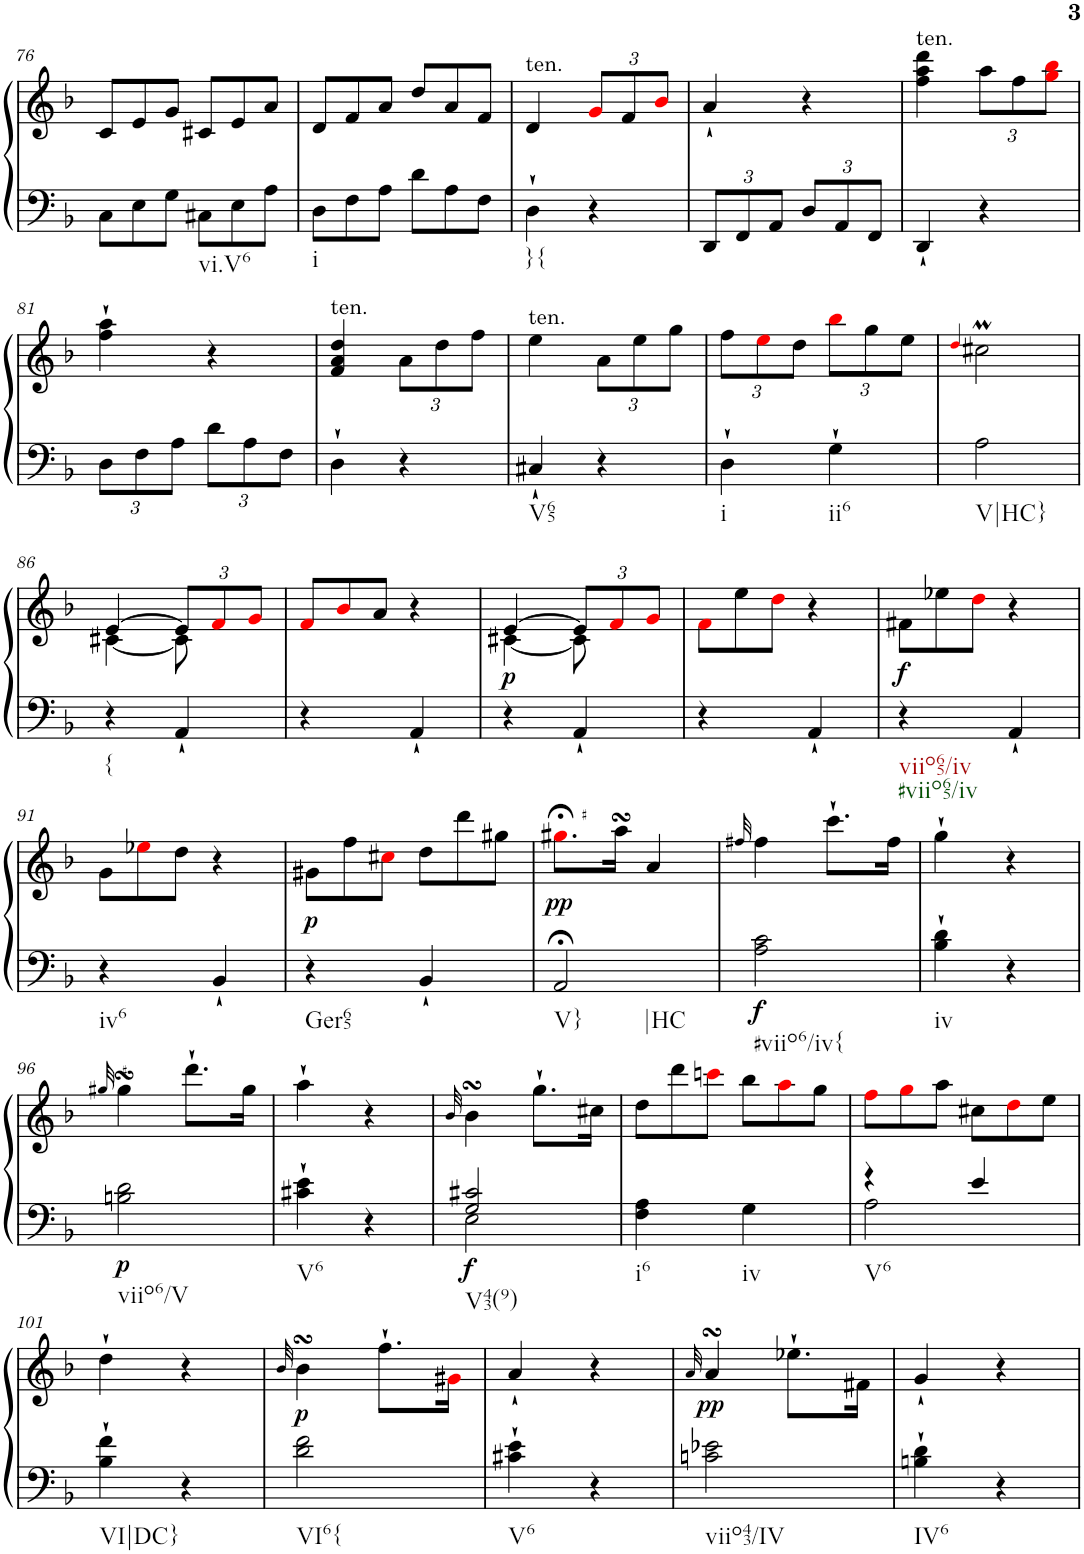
**kern	**kern	**dynam	**harte
*part1	*part1	*part1	*part1
*staff2	*staff1	*staff1/2	*
*I"Harpsichord	*	*	*
*I'Hch.	*	*	*
!!LO:PB:g=z
*clefF4	*clefG2	*	*
*k[b-]	*k[b-]	*	*
*M2/4	*M2/4	*	*
*Xtuplet	*Xtuplet	*	*
=76	=76	=76	=76
12C\L	12c/L	.	.
12E\	12e/	.	.
12G\J	12g/J	.	.
12C#X\L	12c#X/L	.	.
12E\	12e/	.	.
12A\J	12a/J	.	.
=77	=77	=77	=77
12D\L	12d/L	.	.
12F\	12f/	.	.
12A\J	12a/J	.	.
12d\L	12dd/L	.	.
12A\	12a/	.	.
12F\J	12f/J	.	.
=78	=78	=78	=78
!	!LO:TX:a:t=ten.	!	!LO:H:kt=}{
4D`\	4d/	.	N
*	*tuplet	*	*
*	*Xbrackettup	*	*
4r	12gi/L	.	.
.	12f/	.	.
.	12b-i/J	.	.
=79	=79	=79	=79
*tuplet	*	*	*
*Xbrackettup	*	*	*
12DD/L	4a`/	.	.
12FF/	.	.	.
12AA/J	.	.	.
12D/L	4r	.	.
12AA/	.	.	.
12FF/J	.	.	.
=80	=80	=80	=80
!	!LO:TX:a:t=ten.	!	!
4DD`/	4ff\ 4aa\ 4ddd\	.	.
4r	12aa\L	.	.
.	12ff\	.	.
.	12ggi\ 12bb-i\J	.	.
!!LO:LB:g=z
=81	=81	=81	=81
12D\L	4ff\` 4aa\`	.	.
12F\	.	.	.
12A\J	.	.	.
12d\L	4r	.	.
12A\	.	.	.
12F\J	.	.	.
=82	=82	=82	=82
!	!LO:TX:a:t=ten.	!	!
4D`\	4f/ 4a/ 4dd/	.	.
4r	12a\L	.	.
.	12dd\	.	.
.	12ff\J	.	.
=83	=83	=83	=83
!	!LO:TX:a:t=ten.	!	!
4C#X`/	4ee\	.	.
4r	12a\L	.	.
.	12ee\	.	.
.	12gg\J	.	.
=84	=84	=84	=84
4D`\	12ff\L	.	.
.	12eei\	.	.
.	12dd\J	.	.
4G`\	12bb-i\L	.	.
.	12gg\	.	.
.	12ee\J	.	.
=85	=85	=85	=85
.	4qddi/	.	.
2A\	2cc#Xm\	.	.
!!LO:LB:g=z
=86	=86	=86	=86
*	*^	*	*
!	!	!	!	!LO:H:kt={
4r	[4e/	[4c#X\	.	N
4AA`/	12e/L]	8c#\]	.	.
.	12fi/	.	.	.
.	.	8ryy	.	.
.	12gi/J	.	.	.
*	*v	*v	*	*
=87	=87	=87	=87
*	*Xtuplet	*	*
4r	12fi/L	.	.
.	12b-i/	.	.
.	12a/J	.	.
4AA`/	4r	.	.
=88	=88	=88	=88
*	*^	*	*
!	!	!	!LO:DY:b	!
4r	[4e/	[4c#X\	p	.
*	*tuplet	*	*	*
4AA`/	12e/L]	8c#\]	.	.
.	12fi/	.	.	.
.	.	8ryy	.	.
.	12gi/J	.	.	.
*	*v	*v	*	*
=89	=89	=89	=89
*	*Xtuplet	*	*
4r	12fi\L	.	.
.	12ee\	.	.
.	12ddi\J	.	.
4AA`/	4r	.	.
=90	=90	=90	=90
!	!	!LO:DY:b	!
4r	12f#X\L	f	.
.	12ee-X\	.	.
.	12ddi\J	.	.
4AA`/	4r	.	.
!!LO:LB:g=z
=91	=91	=91	=91
4r	12g\L	.	.
.	12ee-Xi\	.	.
.	12dd\J	.	.
4BB-`/	4r	.	.
=92	=92	=92	=92
!	!	!LO:DY:b	!LO:H:kt=Ger65
4r	12g#X\L	p	N
.	12ff\	.	.
.	12cc#Xi\J	.	.
4BB-`/	12dd\L	.	.
.	12ddd\	.	.
.	12gg#X\J	.	.
=93	=93	=93	=93
!	!	!LO:DY:b	!LO:H:kt=|HC
2AA;</	8.gg#X;<i\L	pp	N
.	16aasSsS\Jk	.	.
.	4a/	.	.
=94	=94	=94	=94
.	32qff#X/	.	.
!	!	!LO:DY:b=2	!
2A\ 2c\	4ff#\	f	.
.	8.ccc`\L	.	.
.	16ff#\Jk	.	.
=95	=95	=95	=95
4B-\` 4d\`	4gg`\	.	.
4r	4r	.	.
!!LO:LB:g=z
=96	=96	=96	=96
.	32qgg#X/	.	.
!	!	!LO:DY:b=2	!
2Bn\ 2d\	4gg#sSsS\	p	.
.	8.ddd`\L	.	.
.	16gg#\Jk	.	.
=97	=97	=97	=97
4c#X\` 4e\`	4aa`\	.	.
4r	4r	.	.
=98	=98	=98	=98
.	32qb-/	.	.
*^	*	*	*
!	!	!	!LO:DY:b=2	!
2G/ 2c#X/	2E\	4b-sSSs\	f	.
.	.	8.gg`\L	.	.
.	.	16cc#X\Jk	.	.
*v	*v	*	*	*
=99	=99	=99	=99
4F\ 4A\	12dd\L	.	.
.	12ddd\	.	.
.	12cccni\J	.	.
4G\	12bb-\L	.	.
.	12aai\	.	.
.	12gg\J	.	.
=100	=100	=100	=100
*^	*	*	*
4r	2A\	12ffi\L	.	.
.	.	12ggi\	.	.
.	.	12aa\J	.	.
4e/	.	12cc#X\L	.	.
.	.	12ddi\	.	.
.	.	12ee\J	.	.
*v	*v	*	*	*
!!LO:LB:g=z
=101	=101	=101	=101
4B-\` 4f\`	4dd`\	.	.
4r	4r	.	.
=102	=102	=102	=102
.	32qb-/	.	.
!	!	!LO:DY:b	!
2d\ 2f\	4b-sSSs\	p	.
.	8.ff`\L	.	.
.	16g#Xi\Jk	.	.
=103	=103	=103	=103
4c#X\` 4e\`	4a`/	.	.
4r	4r	.	.
=104	=104	=104	=104
.	32qa/	.	.
!	!	!LO:DY:b	!
2cn\ 2e-X\	4asSsS/	pp	.
.	8.ee-X`\L	.	.
.	16f#X\Jk	.	.
=105	=105	=105	=105
4Bn\` 4d\`	4g`/	.	.
4r	4r	.	.
=	=	=	=
*-	*-	*-	*-
